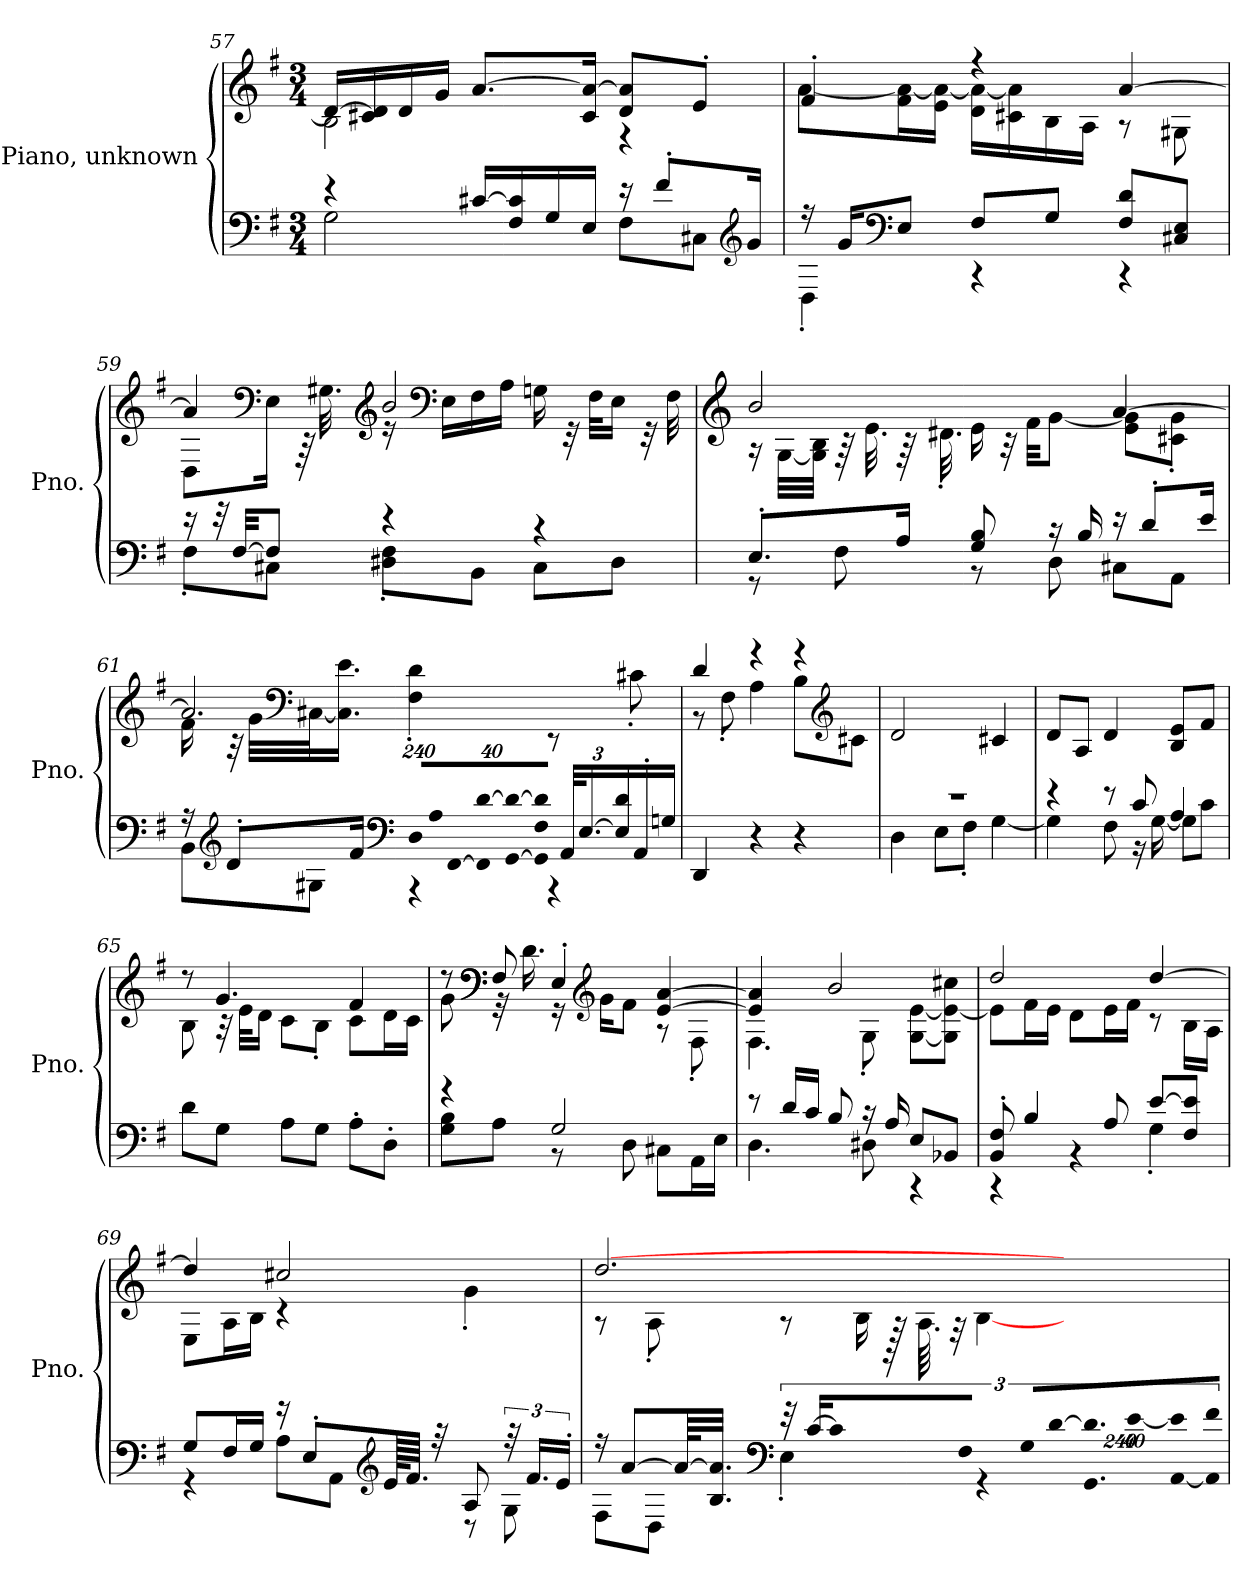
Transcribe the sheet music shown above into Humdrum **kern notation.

**kern	**kern
*part1	*part1
*staff2	*staff1
*I"Piano, unknown	*
*I'Pno.	*
*clefF4	*clefG2
*k[f#]	*k[f#]
*M3/4	*M3/4
=57	=57
*^	*^
4r	2G\	16d/LL_	2B\
.	.	16c#X/ 16d/]	.
.	.	16d/	.
.	.	16g/JJ	.
[16c#X/LL	.	[8.a/L	.
16F#/ 16c#/]	.	.	.
16G/	.	.	.
16E/JJ	.	16c#/ 16a/_Jk	.
16r	8F#\L	8d/ 8a/]L	4r
8f#'/L	.	.	.
.	8C#X\J	8e'/J	.
*clefG2	*	*	*
16g/Jk	.	.	.
!!LO:LB:g=z	!!
=58	=58	=58	=58
16r	4D'\	4f#'/	[8a\L
16g/KL	.	.	.
*clefF4	*	*	*
8E/J	.	.	16f#\ 16a\_L
.	.	.	16e\ 16a\_JJ
8F#/L	4r	4r	16d\ 16a\_LL
.	.	.	16c#X\ 16a\]
8G/J	.	.	16B\
.	.	.	16A\JJ
8F#/ 8d/L	4r	[4a/	8r
8C#X/ 8E/J	.	.	8G#X\
=59	=59	=59	=59
16r	8F#'\L	4a/]	8D\L
32r	.	.	.
[32F#/KKL	.	.	.
*	*	*clefF4	*
8F#/J]	8C#X\J	.	16E\Jk
.	.	.	64r
.	.	.	32.G#X\
*	*	*clefG2	*
4r	8D#X\' 8F#\'L	2b/	16r
*	*	*clefF4	*
.	.	.	16E\LL
.	8BB\J	.	16F#\
.	.	.	16A\JJ
4r	8C#\L	.	16Gn\
.	.	.	32r
.	.	.	32F#\KLL
.	8D#\J	.	16E\JJ
.	.	.	32r
.	.	.	32F#\
!!LO:PB:g=z	!!
=60	=60	=60	=60
*	*	*clefG2	*
8.E'/L	8r	2b/	16r
.	.	.	[32G\LLL
.	.	.	32G\] 32B\JJJ
.	8F#\	.	64r
.	.	.	32.e\
16A/Jk	.	.	64r
.	.	.	32.d#X'\
8G/ 8B/	8r	.	16e\
.	.	.	32r
.	.	.	32f#\KKL
16r	8D\	.	[8g\J
16B/	.	.	.
16r	8C#X\L	[4a/	8e\ 8g\]L
8d'/L	.	.	.
.	8AA\J	.	8c#X\' 8g\'J
16e/Jk	.	.	.
!!LO:LB:g=z	!!
=61	=61	=61	=61
16r	8BB\L	2.a/]	16f#\
*clefG2	*	*	*
8d'/L	.	.	32r
.	.	.	32g\LLL
*	*	*clefF4	*
.	8G#X\J	.	[32C#X\J
.	.	.	16.C#\] 16.e\JJ
16f#/Jk	.	.	.
*clefF4	*	*	*
*Xbrackettup	*	*	*
!LO:N:vis=16	!	!	!
1920%137D/LL	4r	.	4F#\' 4d\'
!LO:N:vis=32	!	!	!
640%23A/L	.	.	.
!LO:N:vis=32	!	!	!
[640%23FF#/	.	.	.
!LO:N:vis=32	!	!	!
640%23FF#/] [640%23d/	.	.	.
!LO:N:vis=32	!	!	!
[640%23GG/ 640%23d/_	.	.	.
!LO:N:vis=32	!	!	!
640%23GG/] 640%23F#/ 640%23d/]JJJ	.	.	.
.	4r	.	8r
48AA/KLL	.	.	.
[24.E/	.	.	.
24E/] 24d/	.	.	.
.	.	.	8c#X'\
16AA'/	.	.	.
16Gn/JJ	.	.	.
.	960ryy	960ryy	960ryy
*v	*v	*	*
=62	=62	=62
4DD/	4d/	8r
.	.	8F#'\
4r	4r	4A\
4r	4r	8B\L
*	*clefG2	*
.	.	8c#X\J
*	*v	*v
=63	=63
*^	*
2.r	4D\	2d/
.	8E\L	.
.	8F#'\J	.
.	[4G\	4c#X/
!!LO:LB:g=z
=64	=64	=64
4r	4G\]	8d/L
.	.	8A/J
8r	8F#\	4d/
8c/	16r	.
.	[16G\	.
4A/	8G\L]	8B/ 8e/L
.	8c\J	8f#/J
*v	*v	*
=65	=65
*	*^
8d\L	8r	8B\
8G\J	4.g/	32r
.	.	32e\KLL
.	.	16d\JJ
8A\L	.	8c\L
8G\J	.	8B'\J
8A'\L	4f#/	8c\L
8D'\J	.	16d\L
.	.	16c\JJ
=66	=66	=66
*^	*	*
4r	8G\ 8B\L	8r	8g\
*	*	*clefF4	*
.	8A\J	8F#/	32r
.	.	.	16.d\
2G/	8r	4E'/	16r
*	*	*clefG2	*
.	.	.	16g\KL
.	8D\	.	8f#\J
.	8C#X\L	[4e/ [4a/	8r
.	16AA\L	.	8F#'\
.	16E\JJ	.	.
!!LO:LB:g=z	!!
=67	=67	=67	=67
8r	4.D\	4e/] 4a/]	4.F#\
16d/LL	.	.	.
16c/JJ	.	.	.
8B/	.	2b/	.
16r	8D#X\	.	8G'\
16A/	.	.	.
8E/L	4r	.	[8G\ [8e\L
8BB-X/J	.	.	8G\] 8e\_ 8cc#X\J
=68	=68	=68	=68
8BB/' 8F#/'	4r	2dd/	8e\L]
4B/	.	.	16f#\L
.	.	.	16e\JJ
.	4r	.	8d\L
8A/	.	.	16e\L
.	.	.	16f#\JJ
[8e/L	4G'\	[4dd/	8r
8F#/ 8e/]J	.	.	16B\LL
.	.	.	16A\JJ
=69	=69	=69	=69
8G/L	4r	4dd/]	8E\L
16F#/L	.	.	16A\L
16G/JJ	.	.	16B\JJ
16r	8A\L	2cc#X/	4r
8E'/L	.	.	.
.	8AA\J	.	.
*clefG2	*	*	*
128e/KLLL	.	.	.
64.f#/JJJJ	.	.	.
32r	.	.	.
8A/	8r	.	4g'\
*brackettup	*	*	*
48r	8G\	.	.
24.f#/LL	.	.	.
24e'/JJ	.	.	.
!!LO:LB:g=z	!!
=70	=70	=70	=70
16r	8F#\L	[2.dd/	8r
[8a/L	.	.	.
.	8D\J	.	8A'\
64a/KLL_	.	.	.
32.B/ 32.a/]JJJ	.	.	.
*clefF4	*	*	*
48r	4E'\	.	8r
[24c/LL	.	.	.
16c/J]	.	.	.
8F#/J	.	.	16B\
.	.	.	128r
.	.	.	64.A\
.	.	.	32r
*Xbrackettup	*	*	*
!LO:N:vis=16	!	!	!
1920%137G/LL	4r	.	[4B\
!LO:N:vis=32	!	!	!
[640%23d/L	.	.	.
!LO:N:vis=32.	!	!	!
1920%103GG/ 1920%103d/]	.	.	.
!LO:N:vis=64	!	!	!
[960%17e/K	.	.	.
!LO:N:vis=32	!	!	!
[640%23AA/ 640%23e/]	.	.	.
!LO:N:vis=32	!	!	!
640%23AA/] [640%23f#/JJJ	.	.	.
.	1920ryy	1920ryy	1920ryy
*v	*v	*	*
*	*v	*v
=	=
*-	*-
